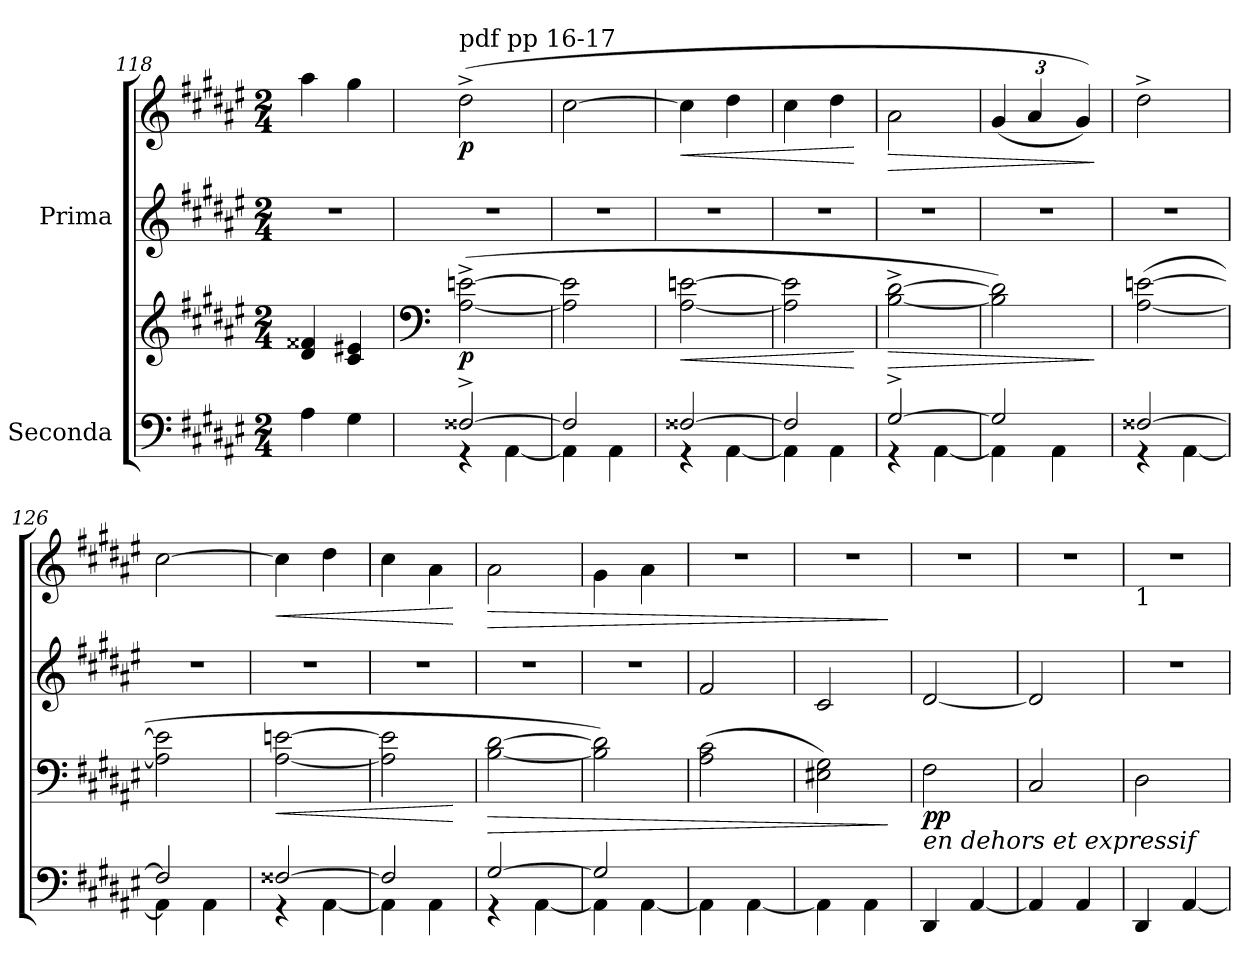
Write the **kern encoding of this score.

**kern	**kern	**dynam	**kern	**kern	**dynam
*part2	*part2	*part2	*part1	*part1	*part1
*staff4	*staff3	*staff3/4	*staff2	*staff1	*staff1/2
*I"Seconda	*	*	*I"Prima	*	*
*clefF4	*clefG2	*	*clefG2	*clefG2	*
*k[f#c#g#d#a#e#]	*k[f#c#g#d#a#e#]	*	*k[f#c#g#d#a#e#]	*k[f#c#g#d#a#e#]	*
*M2/4	*M2/4	*	*M2/4	*M2/4	*
=118	=118	=118	=118	=118	=118
4A#\	4d#/ 4f##X/	.	2r	4aa#\	.
4G#\	4c#/ 4e#X/	.	.	4gg#\	.
!!LO:LB:g=z
=119	=119	=119	=119	=119	=119
*	*clefF4	*	*	*	*
*^	*	*	*	*	*
!	!	!	!	!	!LO:TX:a:t=pdf pp 16-17	!
!	!	!	!LO:DY:b	!	!	!LO:DY:b
[2F##X^/	4r	(>[2A#\^ [2en\^	p	2r	(>2dd#^\	p
.	[4AA#\	.	.	.	.	.
=120	=120	=120	=120	=120	=120	=120
2F##/]	4AA#\]	2A#\] 2e\]	.	2r	[2cc#\	.
.	4AA#\	.	.	.	.	.
=121	=121	=121	=121	=121	=121	=121
!	!	!	!LO:HP:b	!	!	!LO:HP:b
[2F##X/	4r	[2A#\ [2en\	<	2r	4cc#\]	<
*	*	*	*	*	*MM125	*
.	[4AA#\	.	.	.	4dd#\	.
=122	=122	=122	=122	=122	=122	=122
2F##/]	4AA#\]	2A#\] 2e\]	.	2r	4cc#\	.
.	4AA#\	.	.	.	4dd#\	.
*v	*v	*	*	*	*	*
.	.	[	.	.	[
=123	=123	=123	=123	=123	=123
*^	*	*	*	*	*
!	!	!	!LO:HP:b	!	!	!LO:HP:b
[2G#^/	4r	[2B\^ [2d#\^	>	2r	2a#\	>
.	[4AA#\	.	.	.	.	.
=124	=124	=124	=124	=124	=124	=124
*	*	*	*	*	*Xbrackettup	*
2G#/]	4AA#\]	2B\] 2d#\])	.	2r	(<6g#/	.
.	.	.	.	.	6a#/	.
.	4AA#\	.	.	.	.	.
.	.	.	.	.	6g#/))	.
*v	*v	*	*	*	*	*
.	.	]	.	.	]
=125	=125	=125	=125	=125	=125
*	*	*	*	*MM130	*
*^	*	*	*	*	*
[2F##X/	4r	(>[2A#\ [2en\	.	2r	(>2dd#^\	.
.	[4AA#\	.	.	.	.	.
=126	=126	=126	=126	=126	=126	=126
2F##/]	4AA#\]	2A#\] 2e\]	.	2r	[2cc#\	.
.	4AA#\	.	.	.	.	.
=127	=127	=127	=127	=127	=127	=127
!	!	!	!LO:HP:b	!	!	!LO:HP:b
[2F##X/	4r	[2A#\ [2en\	<	2r	4cc#\]	<
.	[4AA#\	.	.	.	4dd#\	.
!!LO:LB:g=z
=128	=128	=128	=128	=128	=128	=128
2F##/]	4AA#\]	2A#\] 2e\]	.	2r	4cc#\	.
.	4AA#\	.	.	.	4a#\	.
*v	*v	*	*	*	*	*
.	.	[	.	.	[
=129	=129	=129	=129	=129	=129
*^	*	*	*	*	*
!	!	!	!LO:HP:b	!	!	!LO:HP:b
[2G#/	4r	[2B\ [2d#\	>	2r	2a#\	>
.	[4AA#\	.	.	.	.	.
=130	=130	=130	=130	=130	=130	=130
2G#/]	4AA#\]	2B\] 2d#\])	.	2r	4g#\	.
.	[4AA#\	.	.	.	4a#\	.
=131	=131	=131	=131	=131	=131	=131
2ryy	4AA#\]	(>2A#\ 2c#\	.	2f#/	2r	.
.	[4AA#\	.	.	.	.	.
=132	=132	=132	=132	=132	=132	=132
2ryy	4AA#\]	2E#X\ 2G#\)	.	2c#/	2r	.
.	4AA#\	.	.	.	.	.
*v	*v	*	*	*	*	*
.	.	]	.	.	]
=133	=133	=133	=133	=133	=133
!	!LO:TX:b:i:t=en dehors et expressif	!	!	!	!
!	!	!LO:DY:b	!	!	!
4DD#/	2F#\	pp	[2d#/	2r	.
[4AA#/	.	.	.	.	.
=134	=134	=134	=134	=134	=134
4AA#/]	2C#/	.	2d#/])	2r	.
4AA#/	.	.	.	.	.
=135	=135	=135	=135	=135	=135
!	!	!	!	!LO:TX:b:t=1	!
4DD#/	2D#\	.	2r	2r	.
[4AA#/	.	.	.	.	.
=	=	=	=	=	=
*-	*-	*-	*-	*-	*-
